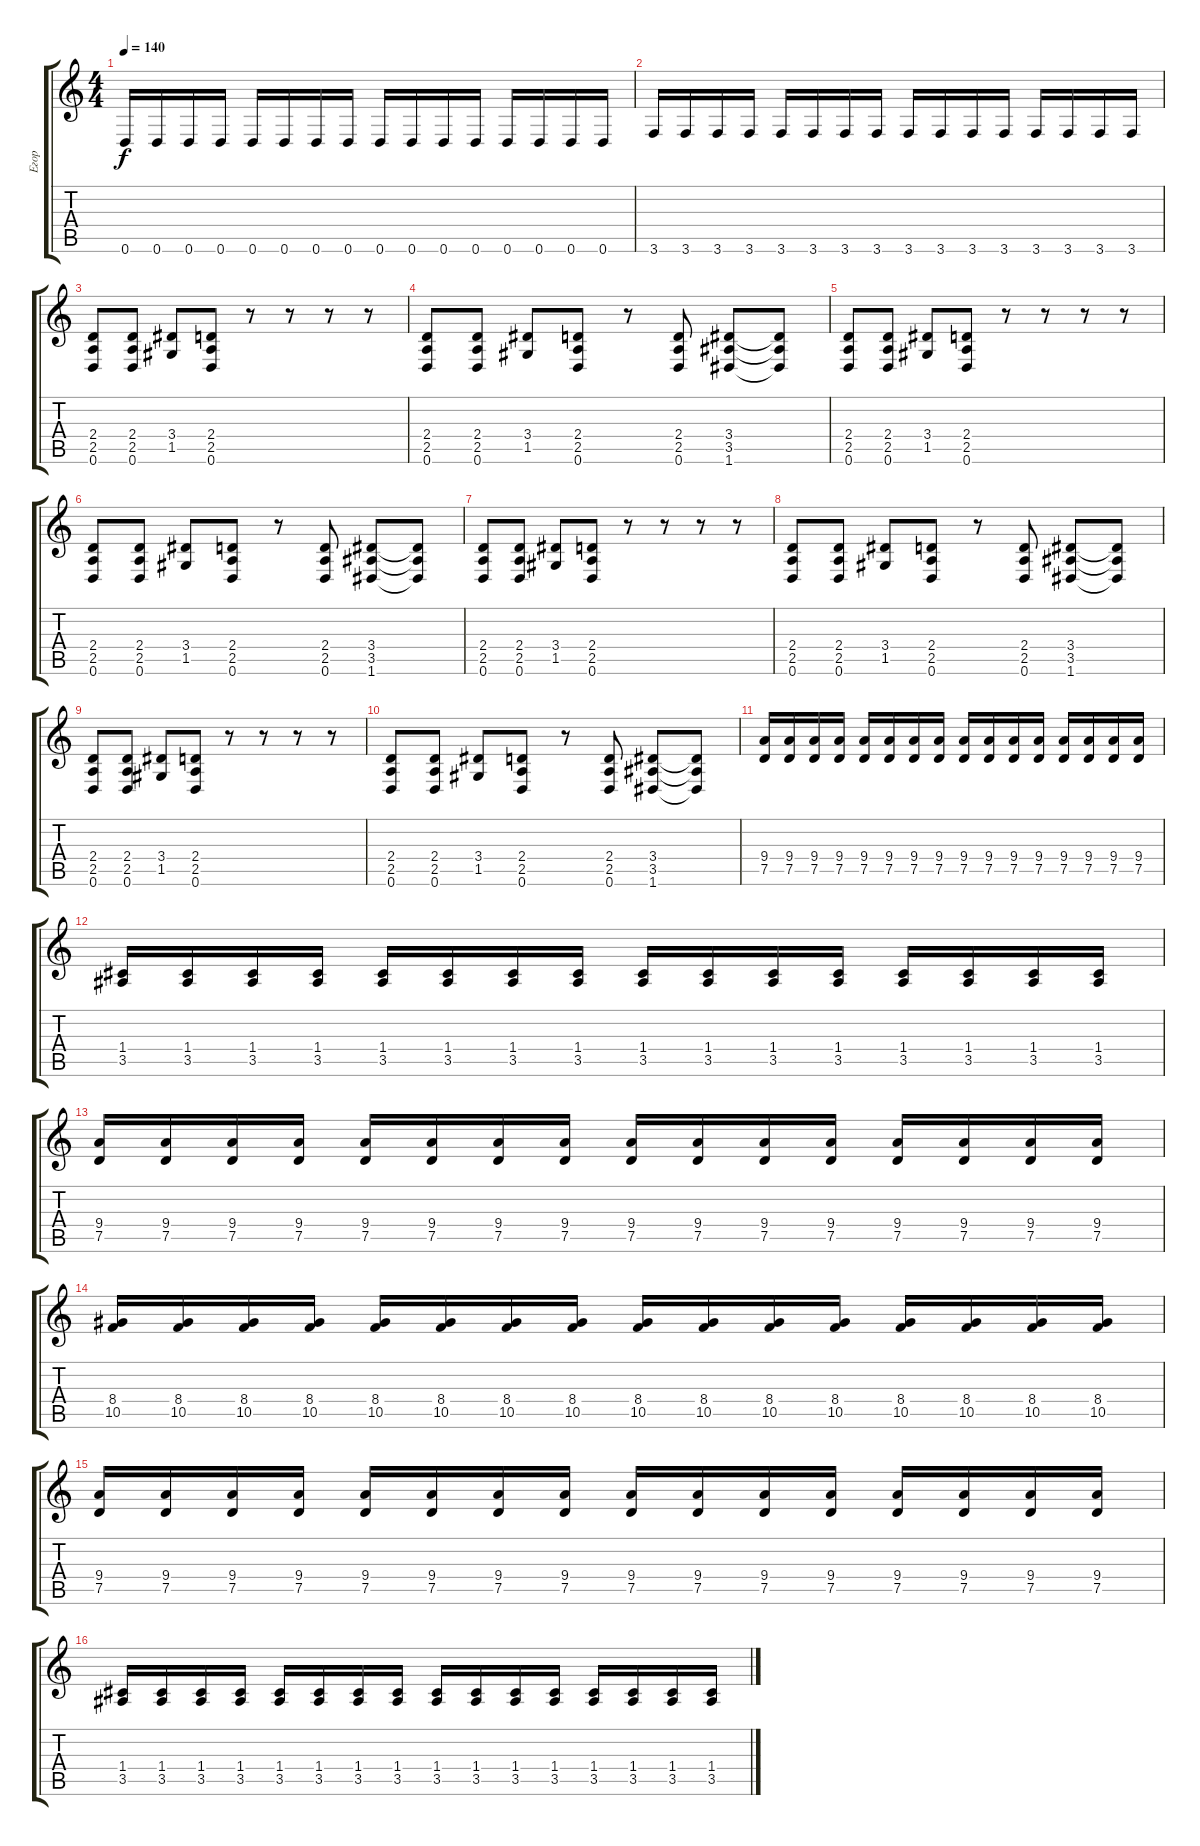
\track ("Егор" "Егор") {instrument distortionguitar}
\staff {score tabs}
\tuning (D4 A3 F3 C3 G2 D2) {hide}
\ts (4 4)
\tempo 140
\clef g2
\ks c
0.6.16{dy f} 0.6.16 0.6.16 0.6.16 0.6.16 0.6.16 0.6.16 0.6.16 0.6.16 0.6.16 0.6.16 0.6.16 0.6.16 0.6.16 0.6.16 0.6.16 |
3.6.16 3.6.16 3.6.16 3.6.16 3.6.16 3.6.16 3.6.16 3.6.16 3.6.16 3.6.16 3.6.16 3.6.16 3.6.16 3.6.16 3.6.16 3.6.16 |
(2.4 2.5 0.6).8 (2.4 2.5 0.6).8 (3.4 1.5).8 (2.4 2.5 0.6).8 r.8 r.8 r.8 r.8 |
(2.4 2.5 0.6).8 (2.4 2.5 0.6).8 (3.4 1.5).8 (2.4 2.5 0.6).8 r.8 (2.4 2.5 0.6).8 (3.4 3.5 1.6).8 (3.4{t} 3.5{t} 1.6{t}).8 |
(2.4 2.5 0.6).8 (2.4 2.5 0.6).8 (3.4 1.5).8 (2.4 2.5 0.6).8 r.8 r.8 r.8 r.8 |
(2.4 2.5 0.6).8 (2.4 2.5 0.6).8 (3.4 1.5).8 (2.4 2.5 0.6).8 r.8 (2.4 2.5 0.6).8 (3.4 3.5 1.6).8 (3.4{t} 3.5{t} 1.6{t}).8 |
(2.4 2.5 0.6).8 (2.4 2.5 0.6).8 (3.4 1.5).8 (2.4 2.5 0.6).8 r.8 r.8 r.8 r.8 |
(2.4 2.5 0.6).8 (2.4 2.5 0.6).8 (3.4 1.5).8 (2.4 2.5 0.6).8 r.8 (2.4 2.5 0.6).8 (3.4 3.5 1.6).8 (3.4{t} 3.5{t} 1.6{t}).8 |
(2.4 2.5 0.6).8 (2.4 2.5 0.6).8 (3.4 1.5).8 (2.4 2.5 0.6).8 r.8 r.8 r.8 r.8 |
(2.4 2.5 0.6).8 (2.4 2.5 0.6).8 (3.4 1.5).8 (2.4 2.5 0.6).8 r.8 (2.4 2.5 0.6).8 (3.4 3.5 1.6).8 (3.4{t} 3.5{t} 1.6{t}).8 |
(9.4 7.5).16 (9.4 7.5).16 (9.4 7.5).16 (9.4 7.5).16 (9.4 7.5).16 (9.4 7.5).16 (9.4 7.5).16 (9.4 7.5).16 (9.4 7.5).16 (9.4 7.5).16 (9.4 7.5).16 (9.4 7.5).16 (9.4 7.5).16 (9.4 7.5).16 (9.4 7.5).16 (9.4 7.5).16 |
(1.4 3.5).16 (1.4 3.5).16 (1.4 3.5).16 (1.4 3.5).16 (1.4 3.5).16 (1.4 3.5).16 (1.4 3.5).16 (1.4 3.5).16 (1.4 3.5).16 (1.4 3.5).16 (1.4 3.5).16 (1.4 3.5).16 (1.4 3.5).16 (1.4 3.5).16 (1.4 3.5).16 (1.4 3.5).16 |
(9.4 7.5).16 (9.4 7.5).16 (9.4 7.5).16 (9.4 7.5).16 (9.4 7.5).16 (9.4 7.5).16 (9.4 7.5).16 (9.4 7.5).16 (9.4 7.5).16 (9.4 7.5).16 (9.4 7.5).16 (9.4 7.5).16 (9.4 7.5).16 (9.4 7.5).16 (9.4 7.5).16 (9.4 7.5).16 |
(8.4 10.5).16 (8.4 10.5).16 (8.4 10.5).16 (8.4 10.5).16 (8.4 10.5).16 (8.4 10.5).16 (8.4 10.5).16 (8.4 10.5).16 (8.4 10.5).16 (8.4 10.5).16 (8.4 10.5).16 (8.4 10.5).16 (8.4 10.5).16 (8.4 10.5).16 (8.4 10.5).16 (8.4 10.5).16 |
(9.4 7.5).16 (9.4 7.5).16 (9.4 7.5).16 (9.4 7.5).16 (9.4 7.5).16 (9.4 7.5).16 (9.4 7.5).16 (9.4 7.5).16 (9.4 7.5).16 (9.4 7.5).16 (9.4 7.5).16 (9.4 7.5).16 (9.4 7.5).16 (9.4 7.5).16 (9.4 7.5).16 (9.4 7.5).16 |
(1.4 3.5).16 (1.4 3.5).16 (1.4 3.5).16 (1.4 3.5).16 (1.4 3.5).16 (1.4 3.5).16 (1.4 3.5).16 (1.4 3.5).16 (1.4 3.5).16 (1.4 3.5).16 (1.4 3.5).16 (1.4 3.5).16 (1.4 3.5).16 (1.4 3.5).16 (1.4 3.5).16 (1.4 3.5).16
